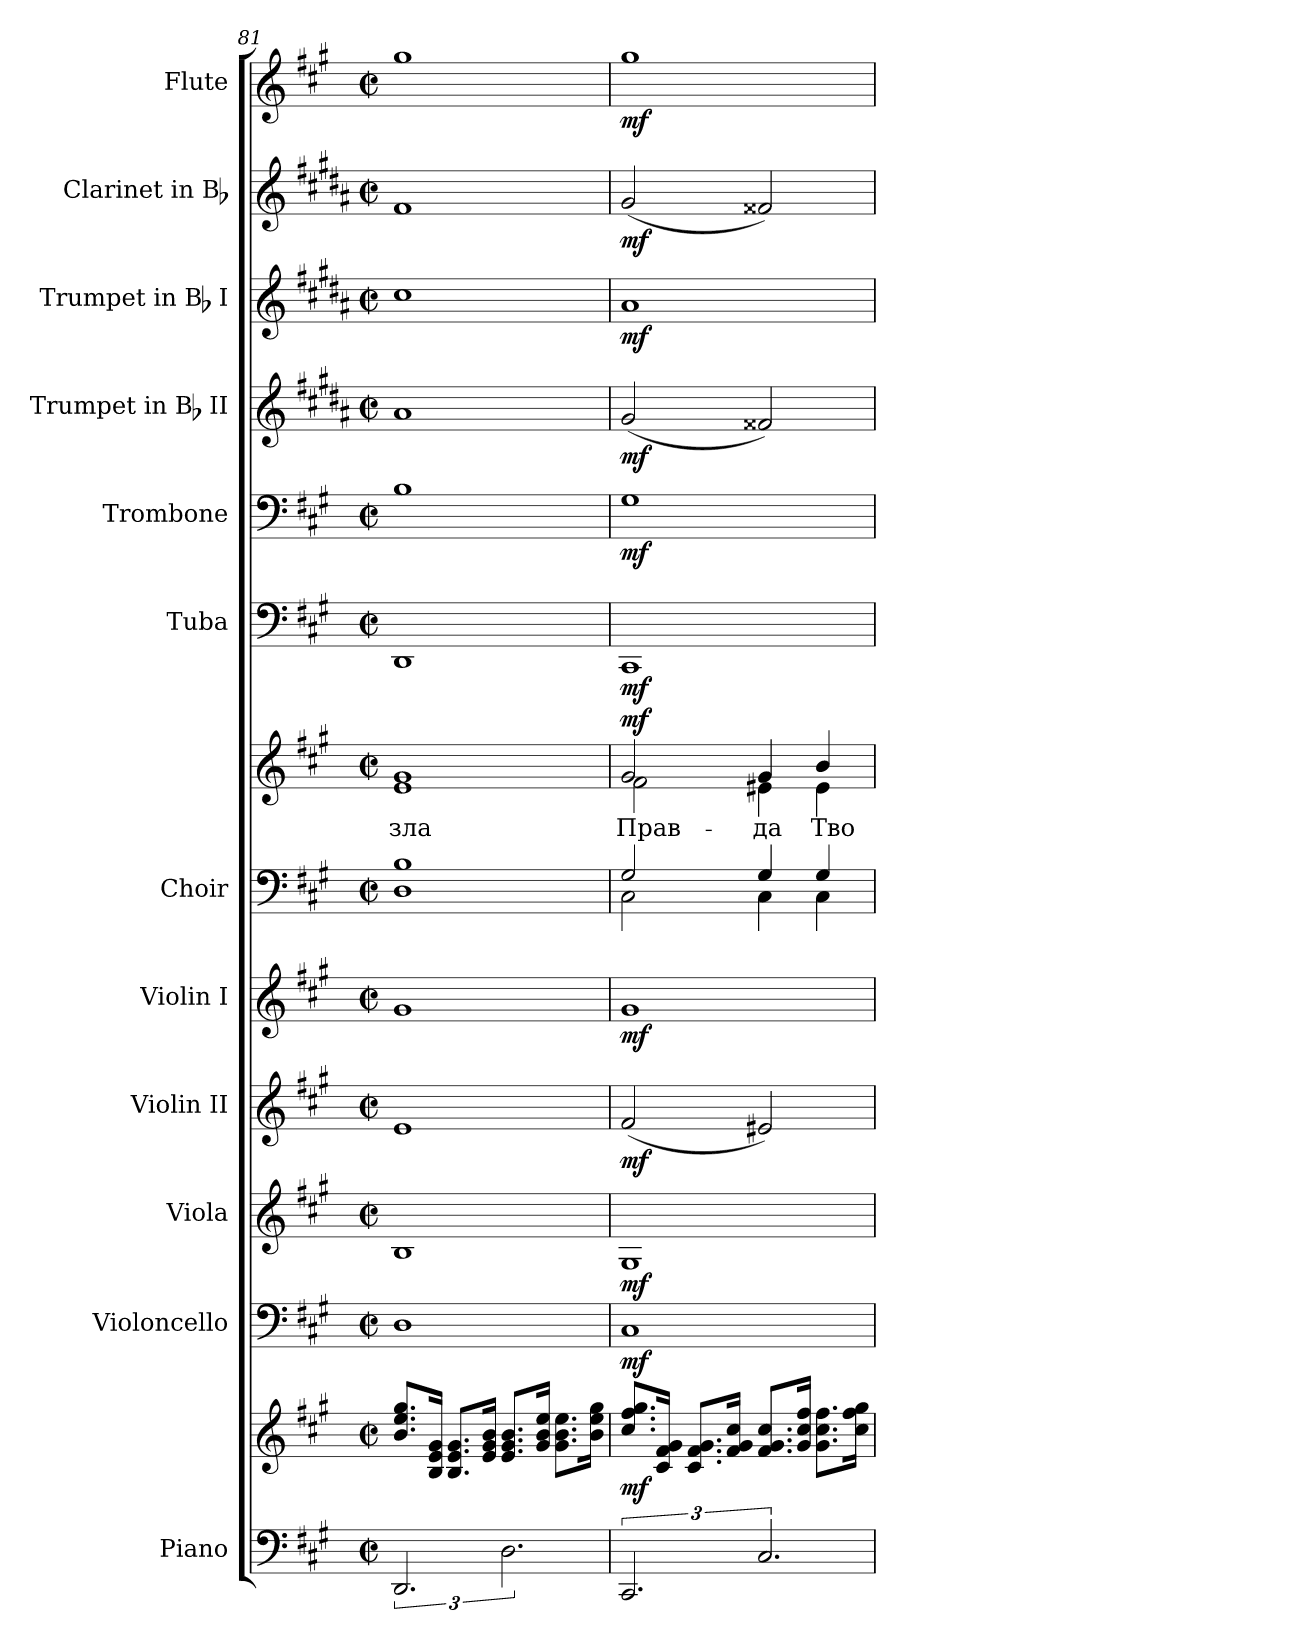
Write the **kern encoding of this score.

**kern	**kern	**dynam	**kern	**dynam	**kern	**dynam	**kern	**dynam	**kern	**dynam	**kern	**kern	**text	**dynam	**kern	**dynam	**kern	**dynam	**kern	**dynam	**kern	**dynam	**kern	**dynam	**kern	**dynam
*part12	*part12	*part12	*part11	*part11	*part10	*part10	*part9	*part9	*part8	*part8	*part7	*part7	*part7	*part7	*part6	*part6	*part5	*part5	*part4	*part4	*part3	*part3	*part2	*part2	*part1	*part1
*staff14	*staff13	*staff13/14	*staff12	*staff12	*staff11	*staff11	*staff10	*staff10	*staff9	*staff9	*staff8	*staff7	*staff7	*staff7/8	*staff6	*staff6	*staff5	*staff5	*staff4	*staff4	*staff3	*staff3	*staff2	*staff2	*staff1	*staff1
*I"Piano	*	*	*I"Violoncello	*	*I"Viola	*	*I"Violin II	*	*I"Violin I	*	*I"Choir	*	*	*	*I"Tuba	*	*I"Trombone	*	*I"Trumpet in Bb II	*	*I"Trumpet in Bb I	*	*I"Clarinet in Bb	*	*I"Flute	*
*	*	*	*	*	*	*	*	*	*	*	*	*	*	*	*I'Tba.	*	*I'Tbn.	*	*I'Tpt.	*	*I'Tpt.	*	*I'Cl.	*	*I'Fl.	*
!!LO:PB:g=z
*clefF4	*clefG2	*	*clefF4	*	*clefG2	*	*clefG2	*	*clefG2	*	*clefF4	*clefG2	*	*	*clefF4	*	*clefF4	*	*clefG2	*	*clefG2	*	*clefG2	*	*clefG2	*
*	*	*	*	*	*	*	*	*	*	*	*	*	*	*	*	*	*	*	*ITrd1c2	*	*ITrd1c2	*	*ITrd1c2	*	*	*
*k[f#c#g#]	*k[f#c#g#]	*	*k[f#c#g#]	*	*k[f#c#g#]	*	*k[f#c#g#]	*	*k[f#c#g#]	*	*k[f#c#g#]	*k[f#c#g#]	*	*	*k[f#c#g#]	*	*k[f#c#g#]	*	*k[f#c#g#]	*	*k[f#c#g#]	*	*k[f#c#g#]	*	*k[f#c#g#]	*
*f#:	*f#:	*	*f#:	*	*f#:	*	*f#:	*	*f#:	*	*f#:	*f#:	*	*	*f#:	*	*f#:	*	*f#:	*	*f#:	*	*f#:	*	*f#:	*
*M2/2	*M2/2	*	*M2/2	*	*M2/2	*	*M2/2	*	*M2/2	*	*M2/2	*M2/2	*	*	*M2/2	*	*M2/2	*	*M2/2	*	*M2/2	*	*M2/2	*	*M2/2	*
*met(c|)	*met(c|)	*	*met(c|)	*	*met(c|)	*	*met(c|)	*	*met(c|)	*	*met(c|)	*met(c|)	*	*	*met(c|)	*	*met(c|)	*	*met(c|)	*	*met(c|)	*	*met(c|)	*	*met(c|)	*
=81	=81	=81	=81	=81	=81	=81	=81	=81	=81	=81	=81	=81	=81	=81	=81	=81	=81	=81	=81	=81	=81	=81	=81	=81	=81	=81
*	*	*	*	*	*	*	*	*	*	*	*^	*	*	*	*	*	*	*	*	*	*	*	*	*	*	*
!	!	!	!	!	!	!	!	!	!	!	!	!	!	!LO:LY:b:color=#000000	!	!	!	!	!	!	!	!	!	!	!	!	!
*	*	*	*	*	*	*	*	*	*	*	*	*	*^	*	*	*	*	*	*	*	*	*	*	*	*	*	*
3.DDi	8.bi/ 8.eei 8.gg#iL	.	1Di	.	1Bi	.	1ei	.	1g#i	.	1Bi	1Di	1g#i	1ei	зла	.	1DDi	.	1Bi	.	1g#i	.	1bi	.	1ei	.	1gg#i	.
.	16Bi/ 16ei 16g#iJk	.	.	.	.	.	.	.	.	.	.	.	.	.	.	.	.	.	.	.	.	.	.	.	.	.	.	.
.	8.Bi/ 8.ei 8.g#iL	.	.	.	.	.	.	.	.	.	.	.	.	.	.	.	.	.	.	.	.	.	.	.	.	.	.	.
.	16ei/ 16g#i 16biJk	.	.	.	.	.	.	.	.	.	.	.	.	.	.	.	.	.	.	.	.	.	.	.	.	.	.	.
3.Di	8.ei/ 8.g#i 8.biL	.	.	.	.	.	.	.	.	.	.	.	.	.	.	.	.	.	.	.	.	.	.	.	.	.	.	.
.	16g#i/ 16bi 16eeiJk	.	.	.	.	.	.	.	.	.	.	.	.	.	.	.	.	.	.	.	.	.	.	.	.	.	.	.
.	8.g#i\ 8.bi 8.eeiL	.	.	.	.	.	.	.	.	.	.	.	.	.	.	.	.	.	.	.	.	.	.	.	.	.	.	.
.	16bi\ 16eei 16gg#iJk	.	.	.	.	.	.	.	.	.	.	.	.	.	.	.	.	.	.	.	.	.	.	.	.	.	.	.
=82	=82	=82	=82	=82	=82	=82	=82	=82	=82	=82	=82	=82	=82	=82	=82	=82	=82	=82	=82	=82	=82	=82	=82	=82	=82	=82	=82	=82
!	!	!	!	!	!	!	!	!	!	!	!	!	!	!	!LO:LY:b:color=#000000	!	!	!	!	!	!	!	!	!	!	!	!	!
3.CC#i	8.cc#i/ 8.ff#i 8.gg#iL	mf	1C#i	mf	1G#i	mf	(2f#i/	mf	1g#i	mf	2G#i/	2C#i\	2g#i/	2f#i\	Прав-	mf	1CC#i	mf	1G#i	mf	(2f#i/	mf	1g#i	mf	(2f#i/	mf	1gg#i	mf
.	16c#i/ 16f#i 16g#iJk	.	.	.	.	.	.	.	.	.	.	.	.	.	.	.	.	.	.	.	.	.	.	.	.	.	.	.
.	8.c#i/ 8.f#i 8.g#iL	.	.	.	.	.	.	.	.	.	.	.	.	.	.	.	.	.	.	.	.	.	.	.	.	.	.	.
.	16f#i/ 16g#i 16cc#iJk	.	.	.	.	.	.	.	.	.	.	.	.	.	.	.	.	.	.	.	.	.	.	.	.	.	.	.
!	!	!	!	!	!	!	!	!	!	!	!	!	!	!	!LO:LY:b:color=#000000	!	!	!	!	!	!	!	!	!	!	!	!	!
3.C#i	8.f#i/ 8.g#i 8.cc#iL	.	.	.	.	.	2e#Xi/)	.	.	.	4G#i/	4C#i\	4g#i/	4e#Xi\	-да	.	.	.	.	.	2e#Xi/)	.	.	.	2e#Xi/)	.	.	.
.	16g#i/ 16cc#i 16ff#iJk	.	.	.	.	.	.	.	.	.	.	.	.	.	.	.	.	.	.	.	.	.	.	.	.	.	.	.
!	!	!	!	!	!	!	!	!	!	!	!	!	!	!	!LO:LY:b:color=#000000	!	!	!	!	!	!	!	!	!	!	!	!	!
.	8.g#i\ 8.cc#i 8.ff#iL	.	.	.	.	.	.	.	.	.	4G#i/	4C#i\	4bi/	4e#i\	Тво-	.	.	.	.	.	.	.	.	.	.	.	.	.
.	16cc#i\ 16ff#i 16gg#iJk	.	.	.	.	.	.	.	.	.	.	.	.	.	.	.	.	.	.	.	.	.	.	.	.	.	.	.
*	*	*	*	*	*	*	*	*	*	*	*v	*v	*	*	*	*	*	*	*	*	*	*	*	*	*	*	*	*
*	*	*	*	*	*	*	*	*	*	*	*	*v	*v	*	*	*	*	*	*	*	*	*	*	*	*	*	*
=	=	=	=	=	=	=	=	=	=	=	=	=	=	=	=	=	=	=	=	=	=	=	=	=	=	=
*-	*-	*-	*-	*-	*-	*-	*-	*-	*-	*-	*-	*-	*-	*-	*-	*-	*-	*-	*-	*-	*-	*-	*-	*-	*-	*-
